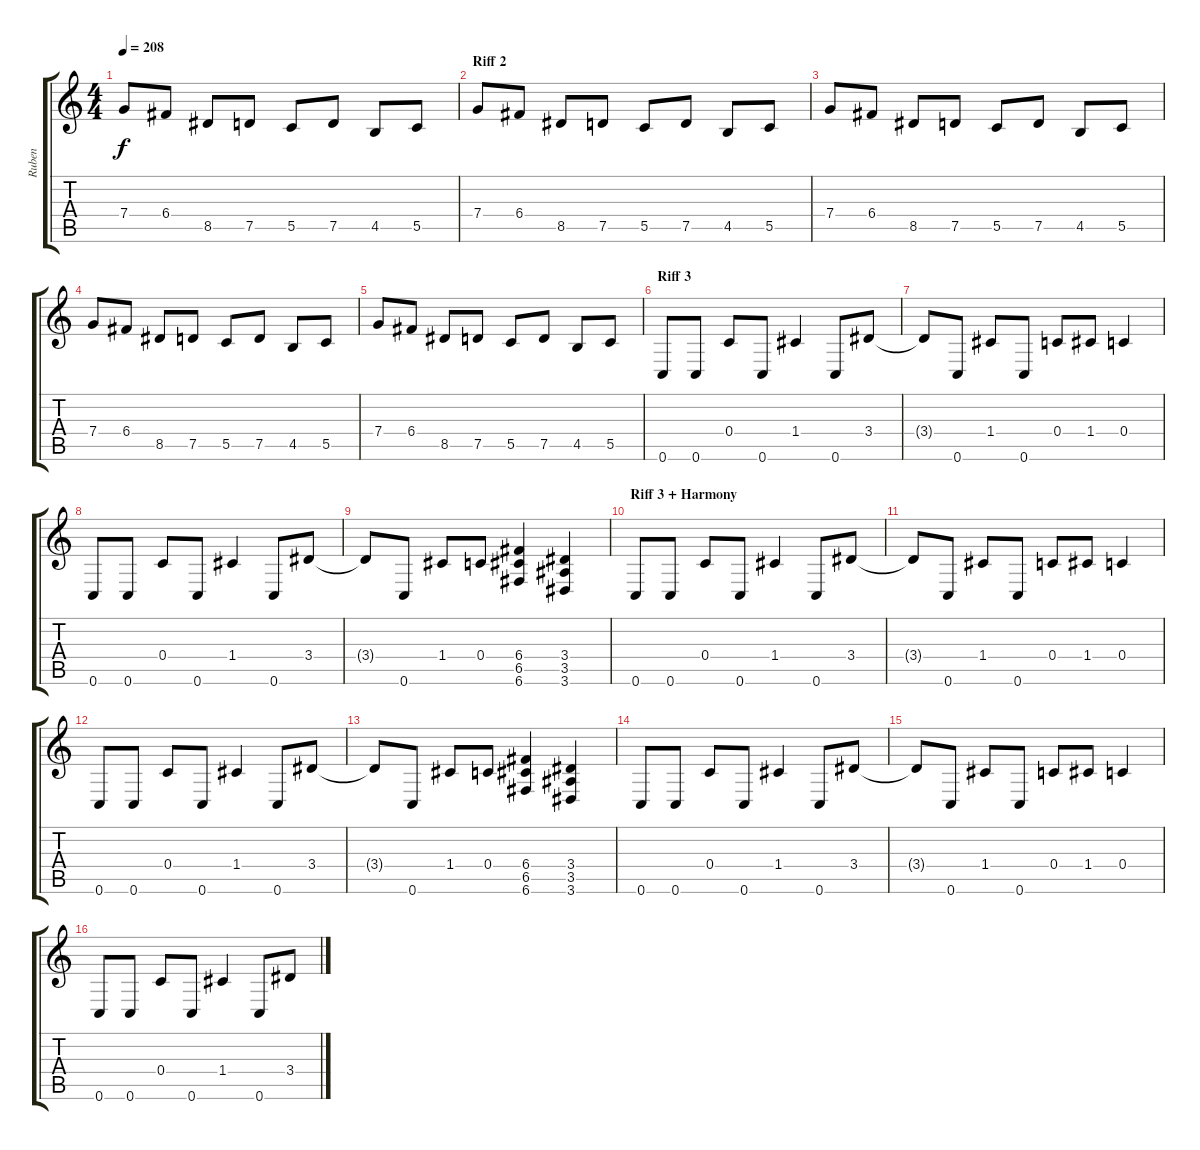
\track ("Ruben" "Ruben") {instrument distortionguitar}
\staff {score tabs}
\tuning (D4 A3 F3 C3 G2 C2) {hide}
\ts (4 4)
\tempo 208
\clef g2
\ks c
7.4.8{dy f} 6.4.8 8.5.8 7.5.8 5.5.8 7.5.8 4.5.8 5.5.8 |
\section ("" "Riff 2")
7.4.8 6.4.8 8.5.8 7.5.8 5.5.8 7.5.8 4.5.8 5.5.8 |
7.4.8 6.4.8 8.5.8 7.5.8 5.5.8 7.5.8 4.5.8 5.5.8 |
7.4.8 6.4.8 8.5.8 7.5.8 5.5.8 7.5.8 4.5.8 5.5.8 |
7.4.8 6.4.8 8.5.8 7.5.8 5.5.8 7.5.8 4.5.8 5.5.8 |
\section ("" "Riff 3")
0.6.8 0.6.8 0.4.8 0.6.8 1.4.4 0.6.8 3.4.8 |
3.4{t}.8 0.6.8 1.4.8 0.6.8 0.4.8 1.4.8 0.4.4 |
0.6.8 0.6.8 0.4.8 0.6.8 1.4.4 0.6.8 3.4.8 |
3.4{t}.8 0.6.8 1.4.8 0.4.8 (6.4 6.5 6.6).4 (3.4 3.5 3.6).4 |
\section ("" "Riff 3 + Harmony")
0.6.8 0.6.8 0.4.8 0.6.8 1.4.4 0.6.8 3.4.8 |
3.4{t}.8 0.6.8 1.4.8 0.6.8 0.4.8 1.4.8 0.4.4 |
0.6.8 0.6.8 0.4.8 0.6.8 1.4.4 0.6.8 3.4.8 |
3.4{t}.8 0.6.8 1.4.8 0.4.8 (6.4 6.5 6.6).4 (3.4 3.5 3.6).4 |
0.6.8 0.6.8 0.4.8 0.6.8 1.4.4 0.6.8 3.4.8 |
3.4{t}.8 0.6.8 1.4.8 0.6.8 0.4.8 1.4.8 0.4.4 |
0.6.8 0.6.8 0.4.8 0.6.8 1.4.4 0.6.8 3.4.8
